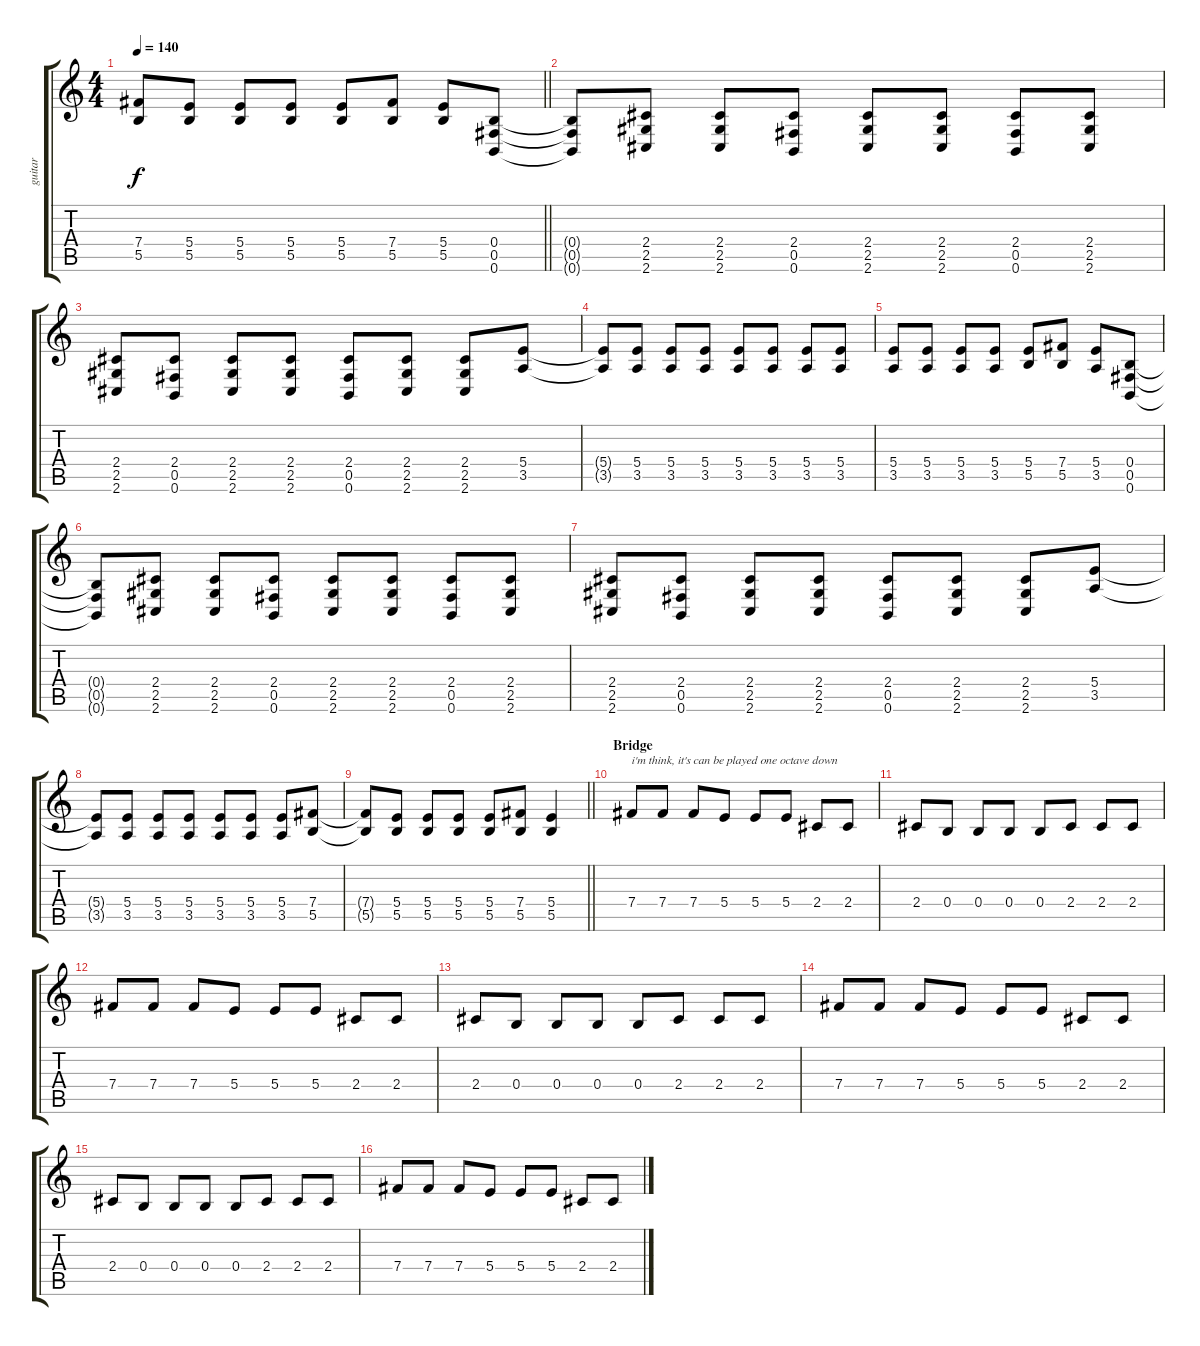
\track ("guitar" "guitar") {instrument distortionguitar}
\staff {score tabs}
\tuning (Db4 Ab3 E3 B2 Gb2 B1) {hide}
\ts (4 4)
\tempo 140
\clef g2
\barLineRight lightlight
\ks c
(7.4{t} 5.5{t}).8{dy f} (5.4 5.5).8 (5.4 5.5).8 (5.4 5.5).8 (5.4 5.5).8 (7.4 5.5).8 (5.4 5.5).8 (0.4 0.5 0.6).8 |
(0.4{t} 0.5{t} 0.6{t}).8 (2.4 2.5 2.6).8 (2.4 2.5 2.6).8 (2.4 0.5 0.6).8 (2.4 2.5 2.6).8 (2.4 2.5 2.6).8 (2.4 0.5 0.6).8 (2.4 2.5 2.6).8 |
(2.4 2.5 2.6).8 (2.4 0.5 0.6).8 (2.4 2.5 2.6).8 (2.4 2.5 2.6).8 (2.4 0.5 0.6).8 (2.4 2.5 2.6).8 (2.4 2.5 2.6).8 (5.4 3.5).8 |
(5.4{t} 3.5{t}).8 (5.4 3.5).8 (5.4 3.5).8 (5.4 3.5).8 (5.4 3.5).8 (5.4 3.5).8 (5.4 3.5).8 (5.4 3.5).8 |
(5.4 3.5).8 (5.4 3.5).8 (5.4 3.5).8 (5.4 3.5).8 (5.4 5.5).8 (7.4 5.5).8 (5.4 3.5).8 (0.4 0.5 0.6).8 |
(0.4{t} 0.5{t} 0.6{t}).8 (2.4 2.5 2.6).8 (2.4 2.5 2.6).8 (2.4 0.5 0.6).8 (2.4 2.5 2.6).8 (2.4 2.5 2.6).8 (2.4 0.5 0.6).8 (2.4 2.5 2.6).8 |
(2.4 2.5 2.6).8 (2.4 0.5 0.6).8 (2.4 2.5 2.6).8 (2.4 2.5 2.6).8 (2.4 0.5 0.6).8 (2.4 2.5 2.6).8 (2.4 2.5 2.6).8 (5.4 3.5).8 |
(5.4{t} 3.5{t}).8 (5.4 3.5).8 (5.4 3.5).8 (5.4 3.5).8 (5.4 3.5).8 (5.4 3.5).8 (5.4 3.5).8 (7.4 5.5).8 |
\barLineRight lightlight
(7.4{t} 5.5{t}).8 (5.4 5.5).8 (5.4 5.5).8 (5.4 5.5).8 (5.4 5.5).8 (7.4 5.5).8 (5.4 5.5).4 |
\section ("" "Bridge")
7.4.8{txt "i'm think, it's can be played one octave down" instrument electricguitarclean} 7.4.8 7.4.8 5.4.8 5.4.8 5.4.8 2.4.8 2.4.8 |
2.4.8 0.4.8 0.4.8 0.4.8 0.4.8 2.4.8 2.4.8 2.4.8 |
7.4.8 7.4.8 7.4.8 5.4.8 5.4.8 5.4.8 2.4.8 2.4.8 |
2.4.8 0.4.8 0.4.8 0.4.8 0.4.8 2.4.8 2.4.8 2.4.8 |
7.4.8 7.4.8 7.4.8 5.4.8 5.4.8 5.4.8 2.4.8 2.4.8 |
2.4.8 0.4.8 0.4.8 0.4.8 0.4.8 2.4.8 2.4.8 2.4.8 |
7.4.8 7.4.8 7.4.8 5.4.8 5.4.8 5.4.8 2.4.8 2.4.8
